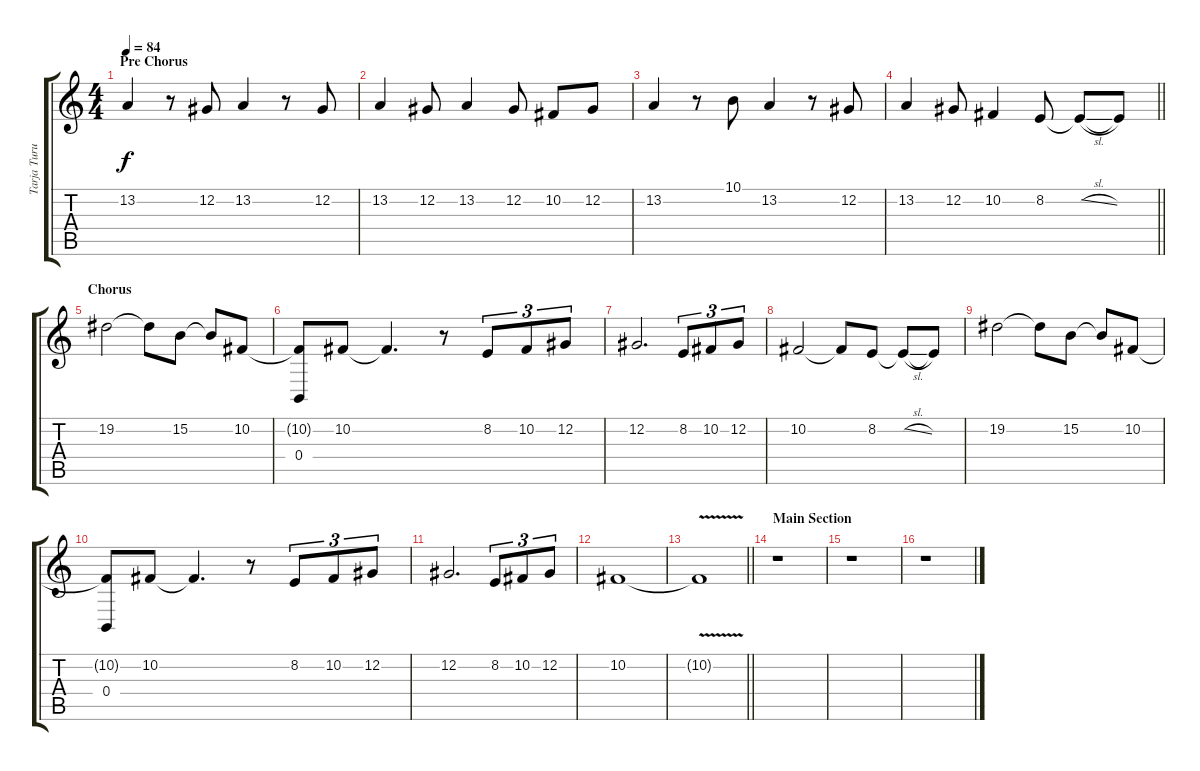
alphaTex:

\track ("Tarja Turunen" "Tarja Turu") {instrument voiceoohs}
\staff {score tabs}
\tuning (Db4 Ab3 E3 B2 Gb2 Db2) {hide}
\ts (4 4)
\section ("" "Pre Chorus")
\tempo 84
\clef g2
\ks c
13.2.4{dy f instrument choiraahs} r.8 12.2.8 13.2.4 r.8 12.2.8 |
13.2.4 12.2.8 13.2.4 12.2.8 10.2.8 12.2.8 |
13.2.4 r.8 10.1.8 13.2.4 r.8 12.2.8 |
\barLineRight lightlight
13.2.4 12.2.8 10.2.4 8.2.8 8.2{sl t}.8 8.2{t}.8 |
\section ("" "Chorus")
19.2.2 19.2{t}.8 15.2.8 15.2{t}.8 10.2.8 |
(10.2{t} 0.4).8 10.2.8 10.2{t}.4{d} r.8 8.2.8{tu (3 2)} 10.2.8{tu (3 2)} 12.2.8{tu (3 2)} |
12.2.2{d} 8.2.8{tu (3 2)} 10.2.8{tu (3 2)} 12.2.8{tu (3 2)} |
10.2.2 10.2{t}.8 8.2.8 8.2{sl t}.8 8.2{t}.8 |
19.2.2 19.2{t}.8 15.2.8 15.2{t}.8 10.2.8 |
(10.2{t} 0.4).8 10.2.8 10.2{t}.4{d} r.8 8.2.8{tu (3 2)} 10.2.8{tu (3 2)} 12.2.8{tu (3 2)} |
12.2.2{d} 8.2.8{tu (3 2)} 10.2.8{tu (3 2)} 12.2.8{tu (3 2)} |
10.2.1 |
\barLineRight lightlight
10.2{v t}.1 |
\section ("" "Main Section")
r.1 |
r.1 |
r.1
